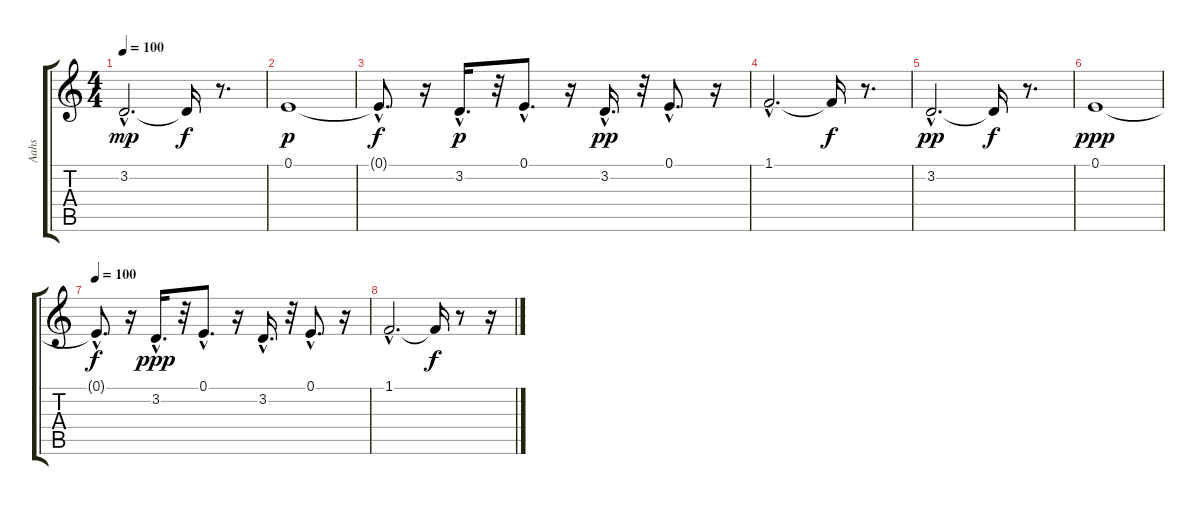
\track ("Aahs" "Aahs") {instrument choiraahs}
\staff {score tabs}
\tuning (E4 B3 G3 D3 A2 E2) {hide}
\ts (4 4)
\tempo 100
\clef g2
\ks c
3.2{hac}.2{d dy mp} 3.2{t}.16{dy f} r.8{d} |
0.1.1{dy p} |
0.1{hac t}.8{d dy f} r.16 3.2{hac}.16{d dy p} r.32 0.1{hac}.8{d} r.16 3.2{hac}.16{d dy pp} r.32 0.1{hac}.8{d} r.16 |
1.1{hac}.2{d} 1.1{t}.16{dy f} r.8{d} |
3.2{hac}.2{d dy pp} 3.2{t}.16{dy f} r.8{d} |
0.1.1{dy ppp} |
\tempo 100
0.1{hac t}.8{d dy f} r.16 3.2{hac}.16{d dy ppp} r.32 0.1{hac}.8{d} r.16 3.2{hac}.16{d} r.32 0.1{hac}.8{d} r.16 |
1.1{hac}.2{d} 1.1{t}.16{dy f} r.8 r.16
